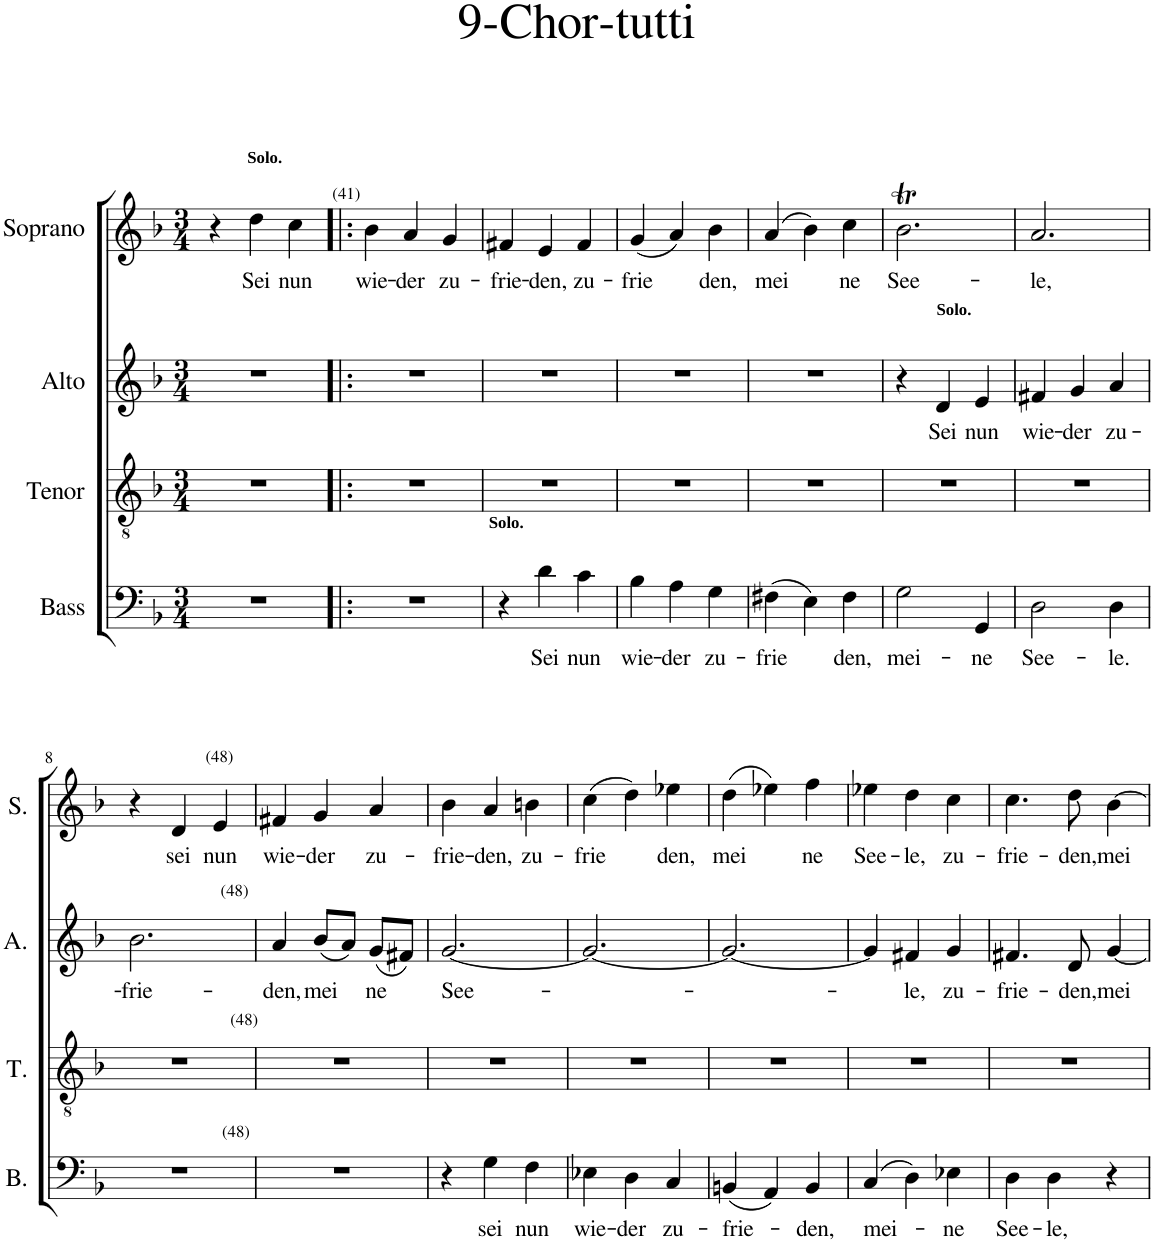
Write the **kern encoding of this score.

**kern	**text	**kern	**kern	**text	**kern	**text
*part4	*part4	*part3	*part2	*part2	*part1	*part1
*staff4	*staff4	*staff3	*staff2	*staff2	*staff1	*staff1
*I"Bass	*	*I"Tenor	*I"Alto	*	*I"Soprano	*
*I'B.	*	*I'T.	*I'A.	*	*I'S.	*
*clefF4	*	*clefGv2	*clefG2	*	*clefG2	*
*k[b-]	*	*k[b-]	*k[b-]	*	*k[b-]	*
*M3/4	*	*M3/4	*M3/4	*	*M3/4	*
=1	=1	=1	=1	=1	=1	=1
2.r	.	2.r	2.r	.	4r	.
!	!	!	!	!	!LO:TX:a:B:t=Solo.	!
!	!	!	!	!	!	!LO:LY:b
.	.	.	.	.	4dd\	Sei
!	!	!	!	!	!	!LO:LY:b
.	.	.	.	.	4cc\	nun
=2!|:	=2!|:	=2!|:	=2!|:	=2!|:	=2!|:	=2!|:
!	!	!	!	!	!LO:TX:a:t=(41)	!
!	!	!	!	!	!	!LO:LY:b
2.r	.	2.r	2.r	.	4b-\	wie-
!	!	!	!	!	!	!LO:LY:b
.	.	.	.	.	4a/	-der
!	!	!	!	!	!	!LO:LY:b
.	.	.	.	.	4g/	zu-
=3	=3	=3	=3	=3	=3	=3
!LO:TX:a:B:t=Solo.	!	!	!	!	!	!
!	!	!	!	!	!	!LO:LY:b
4r	.	2.r	2.r	.	4f#X/	-frie-
!	!LO:LY:b	!	!	!	!	!LO:LY:b
4d\	Sei	.	.	.	4e/	-den,
!	!LO:LY:b	!	!	!	!	!LO:LY:b
4c\	nun	.	.	.	4f#/	zu-
=4	=4	=4	=4	=4	=4	=4
!	!LO:LY:b	!	!	!	!	!LO:LY:b
4B-\	wie-	2.r	2.r	.	(4g/	-frie
!	!LO:LY:b	!	!	!	!	!
4A\	-der	.	.	.	4a/)	.
!	!LO:LY:b	!	!	!	!	!LO:LY:b
4G\	zu-	.	.	.	4b-\	den,
=5	=5	=5	=5	=5	=5	=5
!	!LO:LY:b	!	!	!	!	!LO:LY:b
(4F#X\	-frie	2.r	2.r	.	(4a/	mei
4E\)	.	.	.	.	4b-\)	.
!	!LO:LY:b	!	!	!	!	!LO:LY:b
4F#\	den,	.	.	.	4cc\	ne
=6	=6	=6	=6	=6	=6	=6
!	!LO:LY:b	!	!	!	!	!LO:LY:b
2G\	mei-	2.r	4r	.	2.b-T\	See-
!	!	!	!LO:TX:a:B:t=Solo.	!	!	!
!	!	!	!	!LO:LY:b	!	!
.	.	.	4d/	Sei	.	.
!	!LO:LY:b	!	!	!LO:LY:b	!	!
4GG/	-ne	.	4e/	nun	.	.
=7	=7	=7	=7	=7	=7	=7
!	!LO:LY:b	!	!	!LO:LY:b	!	!LO:LY:b
2D\	See-	2.r	4f#X/	wie-	2.a/	-le,
!	!	!	!	!LO:LY:b	!	!
.	.	.	4g/	-der	.	.
!	!LO:LY:b	!	!	!LO:LY:b	!	!
4D\	-le.	.	4a/	zu-	.	.
!!LO:LB:g=z
=8	=8	=8	=8	=8	=8	=8
!	!	!	!	!LO:LY:b	!	!
2.r	.	2.r	2.b-\	-frie-	4r	.
!	!	!	!	!	!	!LO:LY:b
.	.	.	.	.	4d/	sei
!	!	!	!	!	!	!LO:LY:b
.	.	.	.	.	4e/	nun
=9	=9	=9	=9	=9	=9	=9
!	!	!	!	!	!LO:TX:a:t=(48)	!
!	!	!	!LO:TX:a:t=(48)	!	!	!
!	!	!LO:TX:a:t=(48)	!	!	!	!
!LO:TX:a:t=(48)	!	!	!	!	!	!
!	!	!	!	!LO:LY:b	!	!LO:LY:b
2.r	.	2.r	4a/	-den,	4f#X/	wie-
!	!	!	!	!LO:LY:b	!	!LO:LY:b
.	.	.	(8b-/L	mei	4g/	-der
.	.	.	8a/J)	.	.	.
!	!	!	!	!LO:LY:b	!	!LO:LY:b
.	.	.	(8g/L	ne	4a/	zu-
.	.	.	8f#X/J)	.	.	.
=10	=10	=10	=10	=10	=10	=10
!	!	!	!	!LO:LY:b	!	!LO:LY:b
4r	.	2.r	[2.g/	See-	4b-\	-frie-
!	!LO:LY:b	!	!	!	!	!LO:LY:b
4G\	sei	.	.	.	4a/	-den,
!	!LO:LY:b	!	!	!	!	!LO:LY:b
4F\	nun	.	.	.	4bn\	zu-
=11	=11	=11	=11	=11	=11	=11
!	!LO:LY:b	!	!	!	!	!LO:LY:b
4E-X\	wie-	2.r	2.g/_	.	(4cc\	-frie
!	!LO:LY:b	!	!	!	!	!
4D\	-der	.	.	.	4dd\)	.
!	!LO:LY:b	!	!	!	!	!LO:LY:b
4C/	zu-	.	.	.	4ee-X\	den,
=12	=12	=12	=12	=12	=12	=12
!	!LO:LY:b	!	!	!	!	!LO:LY:b
(4BBn/	-frie-	2.r	2.g/_	.	(4dd\	mei
4AA/)	.	.	.	.	4ee-X\)	.
!	!LO:LY:b	!	!	!	!	!LO:LY:b
4BB/	-den,	.	.	.	4ff\	ne
=13	=13	=13	=13	=13	=13	=13
!	!LO:LY:b	!	!	!	!	!LO:LY:b
(4C/	mei-	2.r	4g/]	.	4ee-X\	See-
!	!	!	!	!LO:LY:b	!	!LO:LY:b
4D\)	.	.	4f#X/	-le,	4dd\	-le,
!	!LO:LY:b	!	!	!LO:LY:b	!	!LO:LY:b
4E-X\	-ne	.	4g/	zu-	4cc\	zu-
=14	=14	=14	=14	=14	=14	=14
!	!LO:LY:b	!	!	!LO:LY:b	!	!LO:LY:b
4D\	See-	2.r	4.f#X/	-frie-	4.cc\	-frie-
!	!LO:LY:b	!	!	!	!	!
4D\	-le,	.	.	.	.	.
!	!	!	!	!LO:LY:b	!	!LO:LY:b
.	.	.	8d/	-den,	8dd\	-den,
!	!	!	!	!LO:LY:b	!	!LO:LY:b
4r	.	.	[4g/	mei	[4b-\	mei
=	=	=	=	=	=	=
*-	*-	*-	*-	*-	*-	*-
